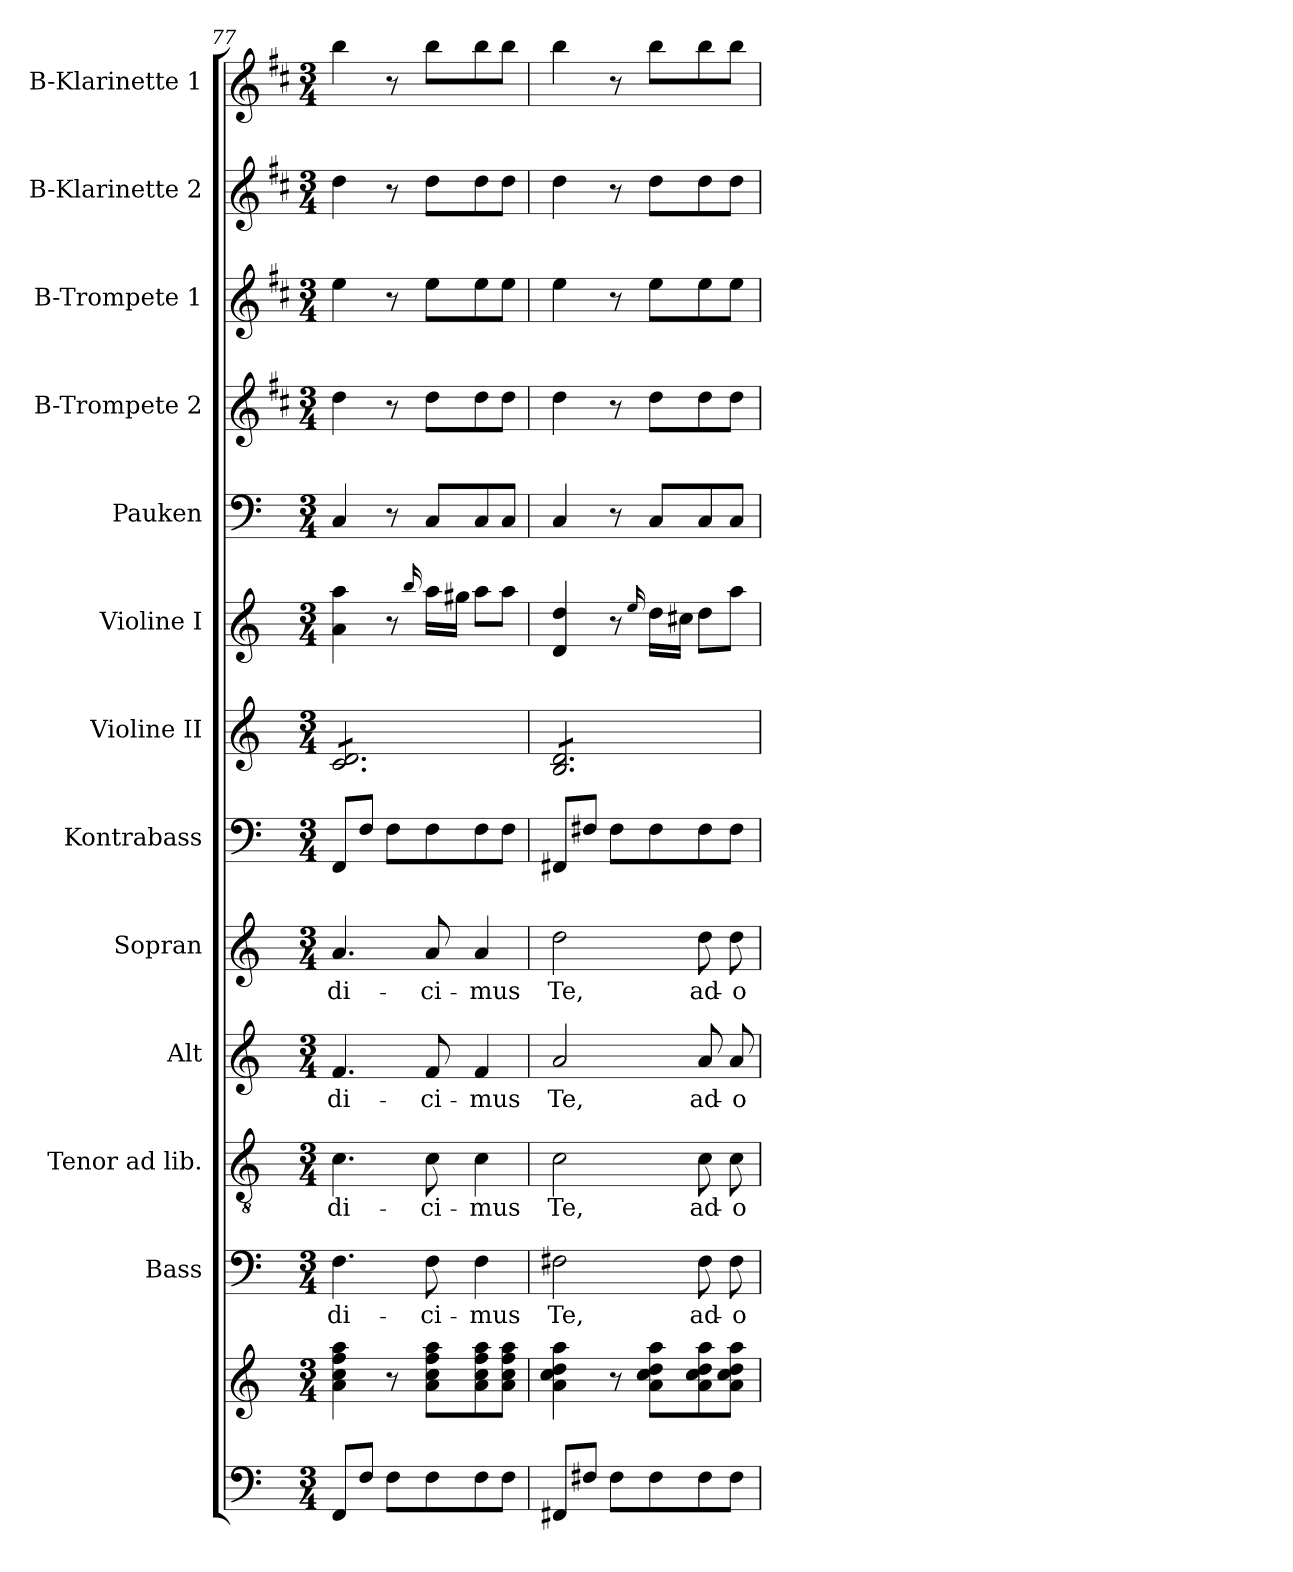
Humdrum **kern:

**kern	**kern	**kern	**text	**kern	**text	**kern	**text	**kern	**text	**kern	**kern	**kern	**kern	**kern	**kern	**kern	**kern
*part13	*part13	*part12	*part12	*part11	*part11	*part10	*part10	*part9	*part9	*part8	*part7	*part6	*part5	*part4	*part3	*part2	*part1
*staff14	*staff13	*staff12	*staff12	*staff11	*staff11	*staff10	*staff10	*staff9	*staff9	*staff8	*staff7	*staff6	*staff5	*staff4	*staff3	*staff2	*staff1
*	*	*I"Bass	*	*I"Tenor ad lib.	*	*I"Alt	*	*I"Sopran	*	*I"Kontrabass	*I"Violine II	*I"Violine I	*I"Pauken	*I"B-Trompete 2	*I"B-Trompete 1	*I"B-Klarinette 2	*I"B-Klarinette 1
*	*	*I'B.	*	*I'T.	*	*I'A.	*	*I'S.	*	*I'Kb.	*I'Vl. II	*I'Vl. I	*I'Pk.	*I'Trp. 2	*I'Trp. 1	*I'B Kl. 2	*I'B Kl. 1
*clefF4	*clefG2	*clefF4	*	*clefGv2	*	*clefG2	*	*clefG2	*	*clefF4	*clefG2	*clefG2	*clefF4	*clefG2	*clefG2	*clefG2	*clefG2
*	*	*	*	*	*	*	*	*	*	*ITrd7c12	*	*	*	*ITrd1c2	*ITrd1c2	*ITrd1c2	*ITrd1c2
*k[]	*k[]	*k[]	*	*k[]	*	*k[]	*	*k[]	*	*k[]	*k[]	*k[]	*k[]	*k[]	*k[]	*k[]	*k[]
*C:	*C:	*C:	*	*C:	*	*C:	*	*C:	*	*C:	*C:	*C:	*C:	*C:	*C:	*C:	*C:
*M3/4	*M3/4	*M3/4	*	*M3/4	*	*M3/4	*	*M3/4	*	*M3/4	*M3/4	*M3/4	*M3/4	*M3/4	*M3/4	*M3/4	*M3/4
=77	=77	=77	=77	=77	=77	=77	=77	=77	=77	=77	=77	=77	=77	=77	=77	=77	=77
!	!	!	!LO:LY:b	!	!LO:LY:b	!	!LO:LY:b	!	!LO:LY:b	!	!	!	!	!	!	!	!
*	*	*	*	*	*	*	*	*	*	*	*tremolo	*	*	*	*	*	*
8FF/L	4a\ 4cc\ 4ff\ 4aa\	4.F\	-di-	4.c\	-di-	4.f/	-di-	4.a/	-di-	8FFF/L	8c/ 8d/L	4a\ 4aa\	4C/	4cc\	4dd\	4cc\	4aa\
8F/J	.	.	.	.	.	.	.	.	.	8FF/J	8c/ 8d/	.	.	.	.	.	.
8F\L	8r	.	.	.	.	.	.	.	.	8FF\L	8c/ 8d/	8r	8r	8r	8r	8r	8r
.	.	.	.	.	.	.	.	.	.	.	.	16qqbb/	.	.	.	.	.
!	!	!	!LO:LY:b	!	!LO:LY:b	!	!LO:LY:b	!	!LO:LY:b	!	!	!	!	!	!	!	!
8F\	8a\ 8cc\ 8ff\ 8aa\L	8F\	-ci-	8c\	-ci-	8f/	-ci-	8a/	-ci-	8FF\	8c/ 8d/	16aa\LL	8C/L	8cc\L	8dd\L	8cc\L	8aa\L
.	.	.	.	.	.	.	.	.	.	.	.	16gg#X\JJ	.	.	.	.	.
!	!	!	!LO:LY:b	!	!LO:LY:b	!	!LO:LY:b	!	!LO:LY:b	!	!	!	!	!	!	!	!
8F\	8a\ 8cc\ 8ff\ 8aa\	4F\	-mus	4c\	-mus	4f/	-mus	4a/	-mus	8FF\	8c/ 8d/	8aa\L	8C/	8cc\	8dd\	8cc\	8aa\
8F\J	8a\ 8cc\ 8ff\ 8aa\J	.	.	.	.	.	.	.	.	8FF\J	8c/ 8d/J	8aa\J	8C/J	8cc\J	8dd\J	8cc\J	8aa\J
=78	=78	=78	=78	=78	=78	=78	=78	=78	=78	=78	=78	=78	=78	=78	=78	=78	=78
!	!	!	!LO:LY:b	!	!LO:LY:b	!	!LO:LY:b	!	!LO:LY:b	!	!	!	!	!	!	!	!
8FF#X/L	4a\ 4cc\ 4dd\ 4aa\	2F#X\	Te,	2c\	Te,	2a/	Te,	2dd\	Te,	8FFF#X/L	8B/ 8d/L	4d/ 4dd/	4C/	4cc\	4dd\	4cc\	4aa\
8F#X/J	.	.	.	.	.	.	.	.	.	8FF#X/J	8B/ 8d/	.	.	.	.	.	.
8F#\L	8r	.	.	.	.	.	.	.	.	8FF#\L	8B/ 8d/	8r	8r	8r	8r	8r	8r
.	.	.	.	.	.	.	.	.	.	.	.	16qqee/	.	.	.	.	.
8F#\	8a\ 8cc\ 8dd\ 8aa\L	.	.	.	.	.	.	.	.	8FF#\	8B/ 8d/	16dd\LL	8C/L	8cc\L	8dd\L	8cc\L	8aa\L
.	.	.	.	.	.	.	.	.	.	.	.	16cc#X\JJ	.	.	.	.	.
!	!	!	!LO:LY:b	!	!LO:LY:b	!	!LO:LY:b	!	!LO:LY:b	!	!	!	!	!	!	!	!
8F#\	8a\ 8cc\ 8dd\ 8aa\	8F#\	ad-	8c\	ad-	8a/	ad-	8dd\	ad-	8FF#\	8B/ 8d/	8dd\L	8C/	8cc\	8dd\	8cc\	8aa\
!	!	!	!LO:LY:b	!	!LO:LY:b	!	!LO:LY:b	!	!LO:LY:b	!	!	!	!	!	!	!	!
8F#\J	8a\ 8cc\ 8dd\ 8aa\J	8F#\	-o-	8c\	-o-	8a/	-o-	8dd\	-o-	8FF#\J	8B/ 8d/J	8aa\J	8C/J	8cc\J	8dd\J	8cc\J	8aa\J
*	*	*	*	*	*	*	*	*	*	*	*Xtremolo	*	*	*	*	*	*
=	=	=	=	=	=	=	=	=	=	=	=	=	=	=	=	=	=
*-	*-	*-	*-	*-	*-	*-	*-	*-	*-	*-	*-	*-	*-	*-	*-	*-	*-
